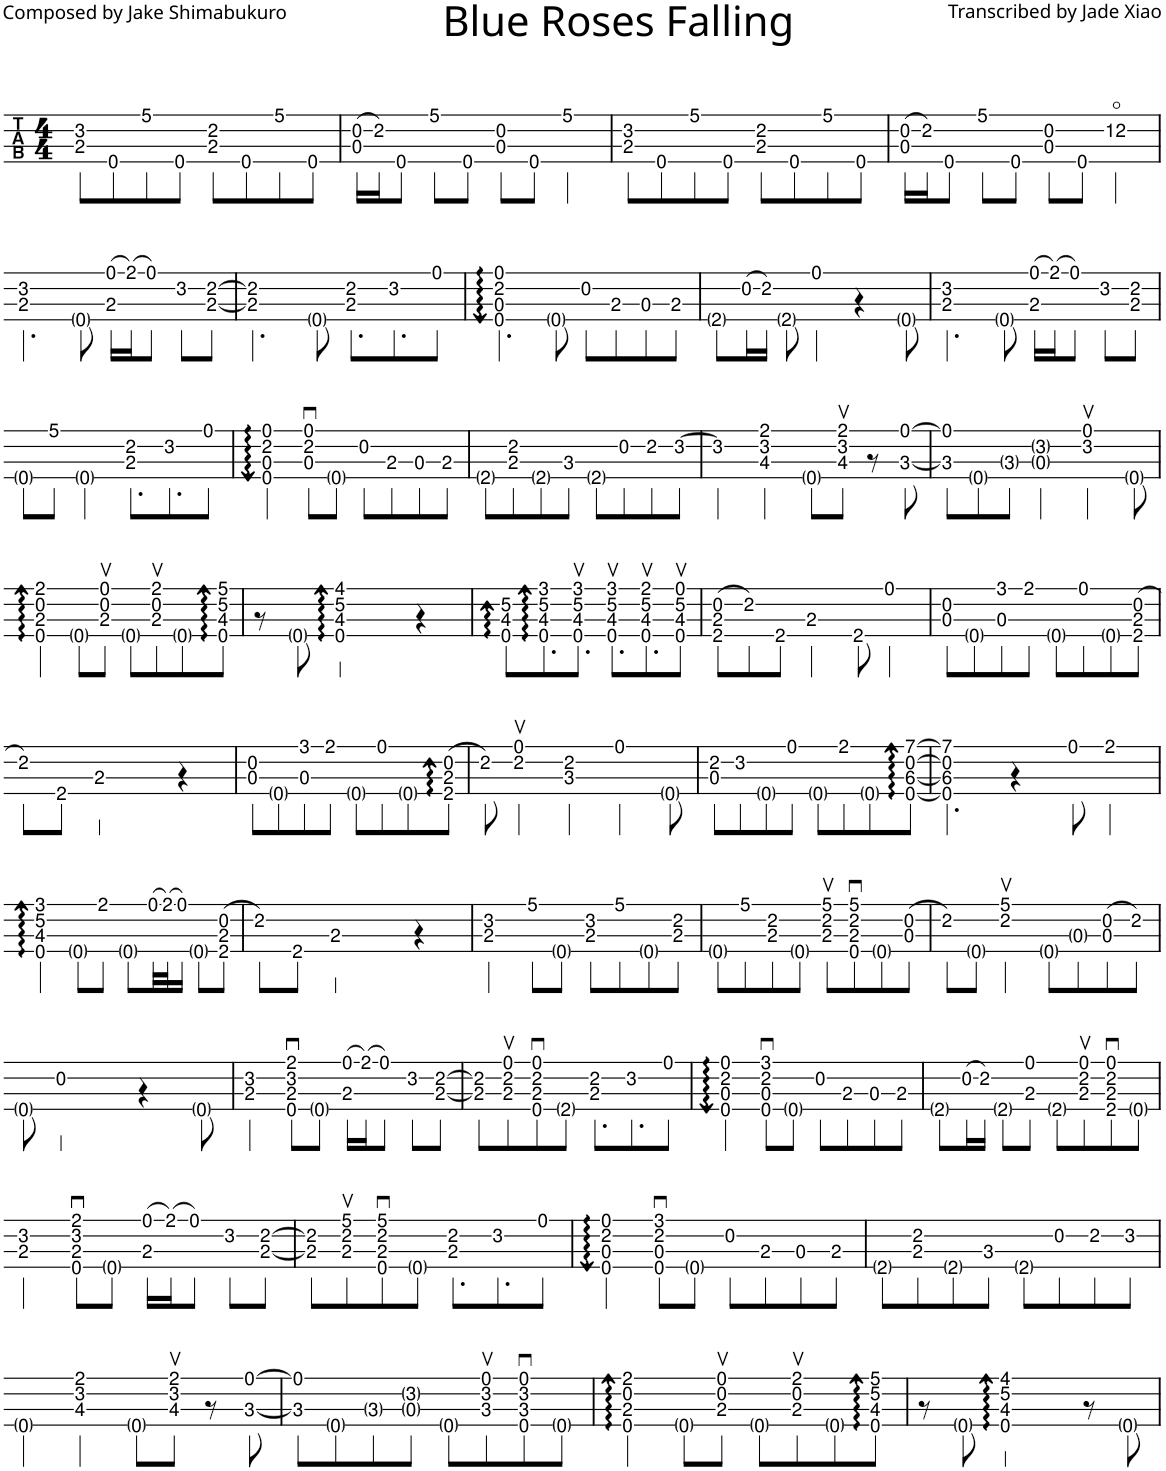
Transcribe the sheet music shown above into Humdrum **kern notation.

**kern	**kern
*part1	*part1
*staff2	*staff1
*I"Ukulele	*
*I'Uk.	*
*stria4	*stria5
*	*clefG2
*k[]	*k[]
*M4/4	*M4/4
=1	=1
8d\ 8g\L	8d/ 8g/L
8g\	8g/J
8dd\	8dd\L
8g\J	8g\J
8d\ 8f#\L	8d/ 8f#X/L
8g\	8g/J
8dd\	8dd\L
8g\J	8g\J
=2	=2
16c\ 16e\LL	(16c/ 16e/LL
16f#\J	16f#X/J)
8g\J	8g/J
8dd\L	8dd\L
8g\J	8g\J
8c\ 8e\L	8c/ 8e/L
8g\J	8g/J
4dd\	4dd
=3	=3
8d\ 8g\L	8d/ 8g/L
8g\	8g/J
8dd\	8dd\L
8g\J	8g\J
8d\ 8f#\L	8d/ 8f#X/L
8g\	8g/J
8dd\	8dd\L
8g\J	8g\J
=4	=4
16c\ 16e\LL	(16c/ 16e/LL
16f#\J	16f#X/J)
8g\J	8g/J
8dd\L	8dd\L
8g\J	8g\J
8c\ 8e\L	8c/ 8e/L
8g\J	8g/J
4ee\	4ee
!!LO:LB:g=z
=5	=5
4.d\ 4.g\	4.d 4.g
8g\	8g
16d\ 16a\LL	(16d/ 16a/LL
16b\J	(16b/J)
8a\J	8a/J)
8g\L	8g/L
[8d\ [8f#\J	[8d/ [8f#X/J
=6	=6
4.d\] 4.f#\]	4.d] 4.f#]
8g\	8g
8.d\ 8.f#\L	8.d/ 8.f#X/L
8.g\	8.g/J
8a\J	8aJ
=7	=7
4.g\ 4.c\ 4.f#\ 4.a\	4.c 4.f#X 4.g 4.a
8g\	8g
8e\L	8e/L
8d\	8d/J
8c\	8c/L
8d\J	8d/J
=8	=8
8a\L	8a/L
16e\L	(16e/L
16f#\JJ	16f#X/JJ)
8a\	8a
4a\	4a
4r	4r
8g\	8g
=9	=9
4.d\ 4.g\	4.d 4.g
8g\	8g
16d\ 16a\LL	(16d/ 16a/LL
16b\J	(16b/J)
8a\J	8a/J)
8g\L	8g/L
8d\ 8f#\J	8d/ 8f#X/J
!!LO:LB:g=z
=10	=10
8g\L	8g\L
8dd\J	8dd\J
4g\	4g
8.d\ 8.f#\L	8.d/ 8.f#/L
8.g\	8.g/J
8a\J	8aJ
=11	=11
4g\ 4c\ 4f#\ 4a\	4c 4f#X 4g 4a
8c\u 8f#\u 8a\uL	8cu/ 8f#u/ 8au/L
8g\J	8g/J
8e\L	8e/L
8d\	8d/J
8c\	8c/L
8d\J	8d/J
=12	=12
8a\L	8a/L
8d\ 8f#\	8d/ 8f#X/J
8a\	8a/L
8d#\J	8d#X/J
8a\L	8a/L
8e\	8e/J
8f#\	8f#/L
[8g\J	[8g/J
=13	=13
4g\]	4g]
4e\ 4g\ 4b\	4e 4g 4b
8g\L	8g/L
8e\v 8g\v 8b\vJ	8ev/ 8gv/ 8bv/J
8r	8r
[8d#\ [8a\	[8d#X [8a
=14	=14
8d#\] 8a\]L	8d#]/ 8a]/L
8g\	8g/J
8d#\J	8d#X
4c\ 4g\	4c 4g
4g\v 4a\v	4gv 4av
8g\	8g
!!LO:LB:g=z
=15	=15
4g\ 4d\ 4e\ 4b\	4d 4e 4g 4b
8g\L	8g/L
8d\v 8e\v 8a\vJ	8dv/ 8ev/ 8av/J
8g\L	8g/L
8d\v 8e\v 8b\v	8dv/ 8ev/ 8bv/J
8g\	8g\L
8g\ 8e\ 8a\ 8dd\J	8e\ 8g\ 8a\ 8dd\J
=16	=16
8r	8r
8g\	8g
2g\ 2e\ 2a\ 2cc#\	2e 2g 2a 2cc#X
4r	4r
=17	=17
8g\ 8e\ 8a\L	8e/ 8g/ 8a/L
8.g\ 8.e\ 8.a\ 8.cc\	8.e/ 8.g/ 8.a/ 8.cc/J
8.g\v 8.e\v 8.a\v 8.cc\vJ	8.ev/ 8.gv/ 8.av/ 8.ccv/L
8.g\v 8.e\v 8.a\v 8.cc\vL	8.ev/ 8.gv/ 8.av/ 8.ccv/
8.g\v 8.e\v 8.a\v 8.b\v	8.ev/ 8.gv/ 8.av/ 8.bv/J
8g\v 8e\v 8a\v 8a\vJ	8ev 8gv 8av 8avJ
=18	=18
8a\ 8d\ 8e\L	(8d/ 8e/ 8a/L
8f#\	8f#/J)
8a\J	8a
4d\	4d
8a\	8a
4a\	4a
=19	=19
8c\ 8e\L	8c/ 8e/L
8g\	8g/J
8c\ 8cc\	8c/ 8cc/L
8b\J	8b/J
8g\L	8g/L
8a\	8a/J
8g\	8g/L
8a\ 8d\ 8e\J	(8d/ 8e/ 8a/J
!!LO:LB:g=z
=20	=20
8f#\L	8f#/L)
8a\J	8a/J
2d\	2d
4r	4r
=21	=21
8c\ 8e\L	8c/ 8e/L
8g\	8g/J
8c\ 8cc\	8c/ 8cc/L
8b\J	8b/J
8g\L	8g/L
8a\	8a/J
8g\	8g/L
8a\ 8d\ 8e\J	(8d/ 8e/ 8a/J
=22	=22
8f#\	8f#)
4f#\v 4a\v	4f#v 4av
4d#\ 4f#\	4d# 4f#
4a\	4a
8g\	8g
=23	=23
8c\ 8f#\L	8c/ 8f#/L
8g\	8g/J
8g\	8g/L
8a\J	8a/J
8g\L	8g/L
8b\	8b/J
8g\	8g\L
[8g\ [8f#\ [8e\ [8ee\J	[8e\ [8f#\ [8g\ [8ee\J
=24	=24
4.g\] 4.f#\] 4.e\] 4.ee\]	4.e] 4.f#] 4.g] 4.ee]
4r	4r
8a\	8a
4b\	4b
!!LO:LB:g=z
=25	=25
4g\ 4e\ 4a\ 4cc\	4e 4g 4a 4cc
8g\L	8g/L
8b\J	8b/J
8g\L	8g/L
32a\LL	(32a/LL
32b\J	(32b/J)
16a\JJ	16a/JJ)
8g\L	8g/L
8a\ 8d\ 8e\J	(8d/ 8e/ 8a/J
=26	=26
8f#\L	8f#/L)
8a\J	8a/J
2d\	2d
4r	4r
=27	=27
4d\ 4g\	4d 4g
8dd\L	8dd\L
8g\J	8g\J
8d\ 8g\L	8d/ 8g/L
8dd\	8dd/J
8g\	8g/L
8d\ 8f#\J	8d/ 8f#X/J
=28	=28
8g\L	8g\L
8dd\	8dd\J
8d\ 8f#\	8d/ 8f#/L
8g\J	8g/J
8d\v 8f#\v 8dd\vL	8dv/ 8f#v/ 8ddv/L
8g\u 8d\u 8f#\u 8dd\u	8du/ 8f#u/ 8gu/ 8ddu/J
8g\	8g/L
8c\ 8e\J	(8c/ 8e/J
=29	=29
8f#\L	8f#/L)
8g\J	8g/J
4f#\v 4dd\v	4f#v 4ddv
8g\L	8g/L
8c\	8c/J
8c\ 8e\	(8c/ 8e/L
8f#\J	8f#/J)
!!LO:LB:g=z
=30	=30
8g\	8g
2e\	2e
4r	4r
8g\	8g
=31	=31
4d\ 4g\	4d 4g
8g\u 8d\u 8g\u 8b\uL	8du/ 8gu/ 8gu/ 8bu/L
8g\J	8g/J
16d\ 16a\LL	(16d/ 16a/LL
16b\J	(16b/J)
8a\J	8a/J)
8g\L	8g/L
[8d\ [8f#\J	[8d/ [8f#X/J
=32	=32
8d\] 8f#\]L	8d]/ 8f#]/L
8d\v 8f#\v 8a\v	8dv/ 8f#Xv/ 8av/J
8g\u 8d\u 8f#\u 8a\u	8du/ 8f#u/ 8gu/ 8au/L
8a\J	8a/J
8.d\ 8.f#\L	8.d/ 8.f#/L
8.g\	8.g/J
8a\J	8aJ
=33	=33
4g\ 4c\ 4f#\ 4a\	4c 4f# 4g 4a
8g\u 8c\u 8f#\u 8cc\uL	8cu/ 8f#u/ 8gu/ 8ccu/L
8g\J	8g/J
8e\L	8e/L
8d\	8d/J
8c\	8c/L
8d\J	8d/J
=34	=34
8a\L	8a/L
16e\L	(16e/L
16f#\JJ	16f#/JJ)
8a\L	8a/L
8d\ 8a\J	8d/ 8a/J
8a\L	8a/L
8d\v 8f#\v 8a\v	8dv/ 8f#v/ 8av/J
8a\u 8d\u 8f#\u 8a\u	8du/ 8f#u/ 8au/ 8au/L
8g\J	8g/J
!!LO:LB:g=z
=35	=35
4d\ 4g\	4d 4g
8g\u 8d\u 8g\u 8b\uL	8du/ 8gu/ 8gu/ 8bu/L
8g\J	8g/J
16d\ 16a\LL	(16d/ 16a/LL
16b\J	(16b/J)
8a\J	8a/J)
8g\L	8g/L
[8d\ [8f#\J	[8d/ [8f#/J
=36	=36
8d\] 8f#\]L	8d]/ 8f#]/L
8d\v 8f#\v 8dd\v	8dv/ 8f#v/ 8ddv/J
8g\u 8d\u 8f#\u 8dd\u	8du/ 8f#u/ 8gu/ 8ddu/L
8g\J	8g/J
8.d\ 8.f#\L	8.d/ 8.f#/L
8.g\	8.g/J
8a\J	8aJ
=37	=37
4g\ 4c\ 4f#\ 4a\	4c 4f# 4g 4a
8g\u 8c\u 8f#\u 8cc\uL	8cu/ 8f#u/ 8gu/ 8ccu/L
8g\J	8g/J
8e\L	8e/L
8d\	8d/J
8c\	8c/L
8d\J	8d/J
=38	=38
8a\L	8a/L
8d\ 8f#\	8d/ 8f#/J
8a\	8a/L
8d#\J	8d#/J
8a\L	8a/L
8e\	8e/J
8f#\	8f#/L
8g\J	8g/J
!!LO:LB:g=z
=39	=39
4g\	4g
4e\ 4g\ 4b\	4e 4g 4b
8g\L	8g/L
8e\v 8g\v 8b\vJ	8ev/ 8gv/ 8bv/J
8r	8r
[8d#\ [8a\	[8d# [8a
=40	=40
8d#\] 8a\]L	8d#]/ 8a]/L
8g\	8g/J
8d#\	8d#!/L
8c\ 8g\J	8c/ 8g/J
8g\L	8g/L
8e-\v 8g\v 8a\v	8e-v/ 8gv/ 8av/J
8g\u 8e-\u 8g\u 8a\u	8e-u/ 8gu/ 8gu/ 8au/L
8g\J	8g/J
=41	=41
4g\ 4d\ 4e\ 4b\	4d 4e 4g 4b
8g\L	8g/L
8d\v 8e\v 8a\vJ	8dv/ 8ev/ 8av/J
8g\L	8g/L
8d\v 8e\v 8b\v	8dv/ 8ev/ 8bv/J
8g\	8g\L
8g\ 8e\ 8a\ 8dd\J	8e\ 8g\ 8a\ 8dd\J
=42	=42
8r	8r
8g\	8g
2g\ 2e\ 2a\ 2cc#\	2e 2g 2a 2cc#
8r	8r
8g\	8g
=	=
*-	*-
